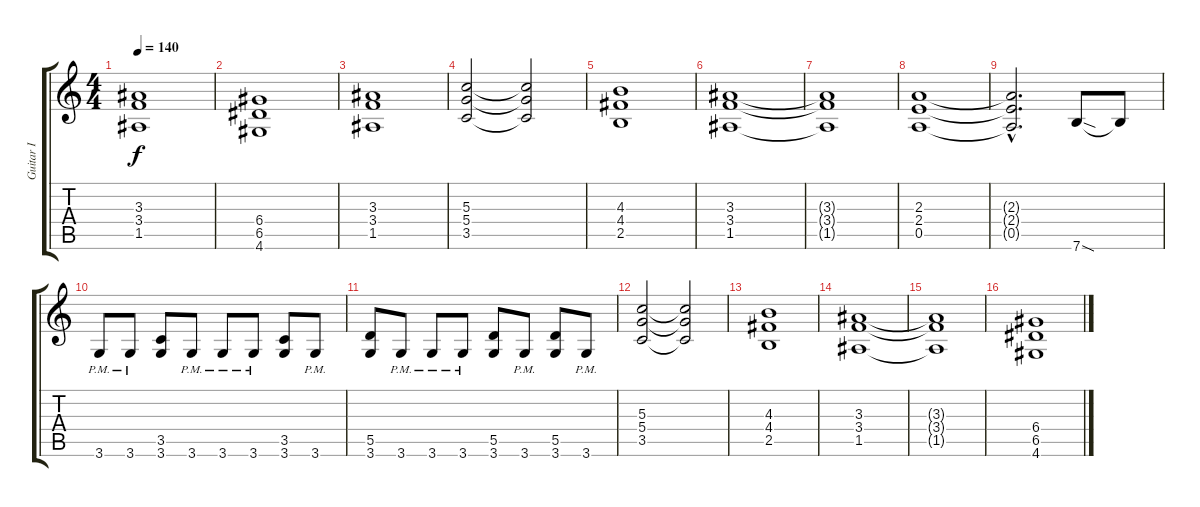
\track ("Guitar I" "Guitar I") {instrument overdrivenguitar}
\staff {score tabs}
\tuning (E4 B3 G3 D3 A2 E2) {hide}
\ts (4 4)
\tempo 140
\clef g2
\ks c
(3.3{t} 3.4{t} 1.5{t}).1{dy f} |
(6.4 6.5 4.6).1 |
(3.3 3.4 1.5).1 |
(5.3 5.4 3.5).2 (5.3{t} 5.4{t} 3.5{t}).2 |
(4.3 4.4 2.5).1 |
(3.3 3.4 1.5).1 |
(3.3{t} 3.4{t} 1.5{t}).1 |
(2.3 2.4 0.5).1 |
(2.3{hac t} 2.4{hac t} 0.5{hac t}).2{d} 7.6{sod}.8 7.6{t}.8 |
3.6{pm}.8 3.6{pm}.8 (3.5 3.6).8 3.6{pm}.8 3.6{pm}.8 3.6{pm}.8 (3.5 3.6).8 3.6{pm}.8 |
(5.5 3.6).8 3.6{pm}.8 3.6{pm}.8 3.6{pm}.8 (5.5 3.6).8 3.6{pm}.8 (5.5 3.6).8 3.6{pm}.8 |
(5.3 5.4 3.5).2 (5.3{t} 5.4{t} 3.5{t}).2 |
(4.3 4.4 2.5).1 |
(3.3 3.4 1.5).1 |
(3.3{t} 3.4{t} 1.5{t}).1 |
(6.4 6.5 4.6).1
